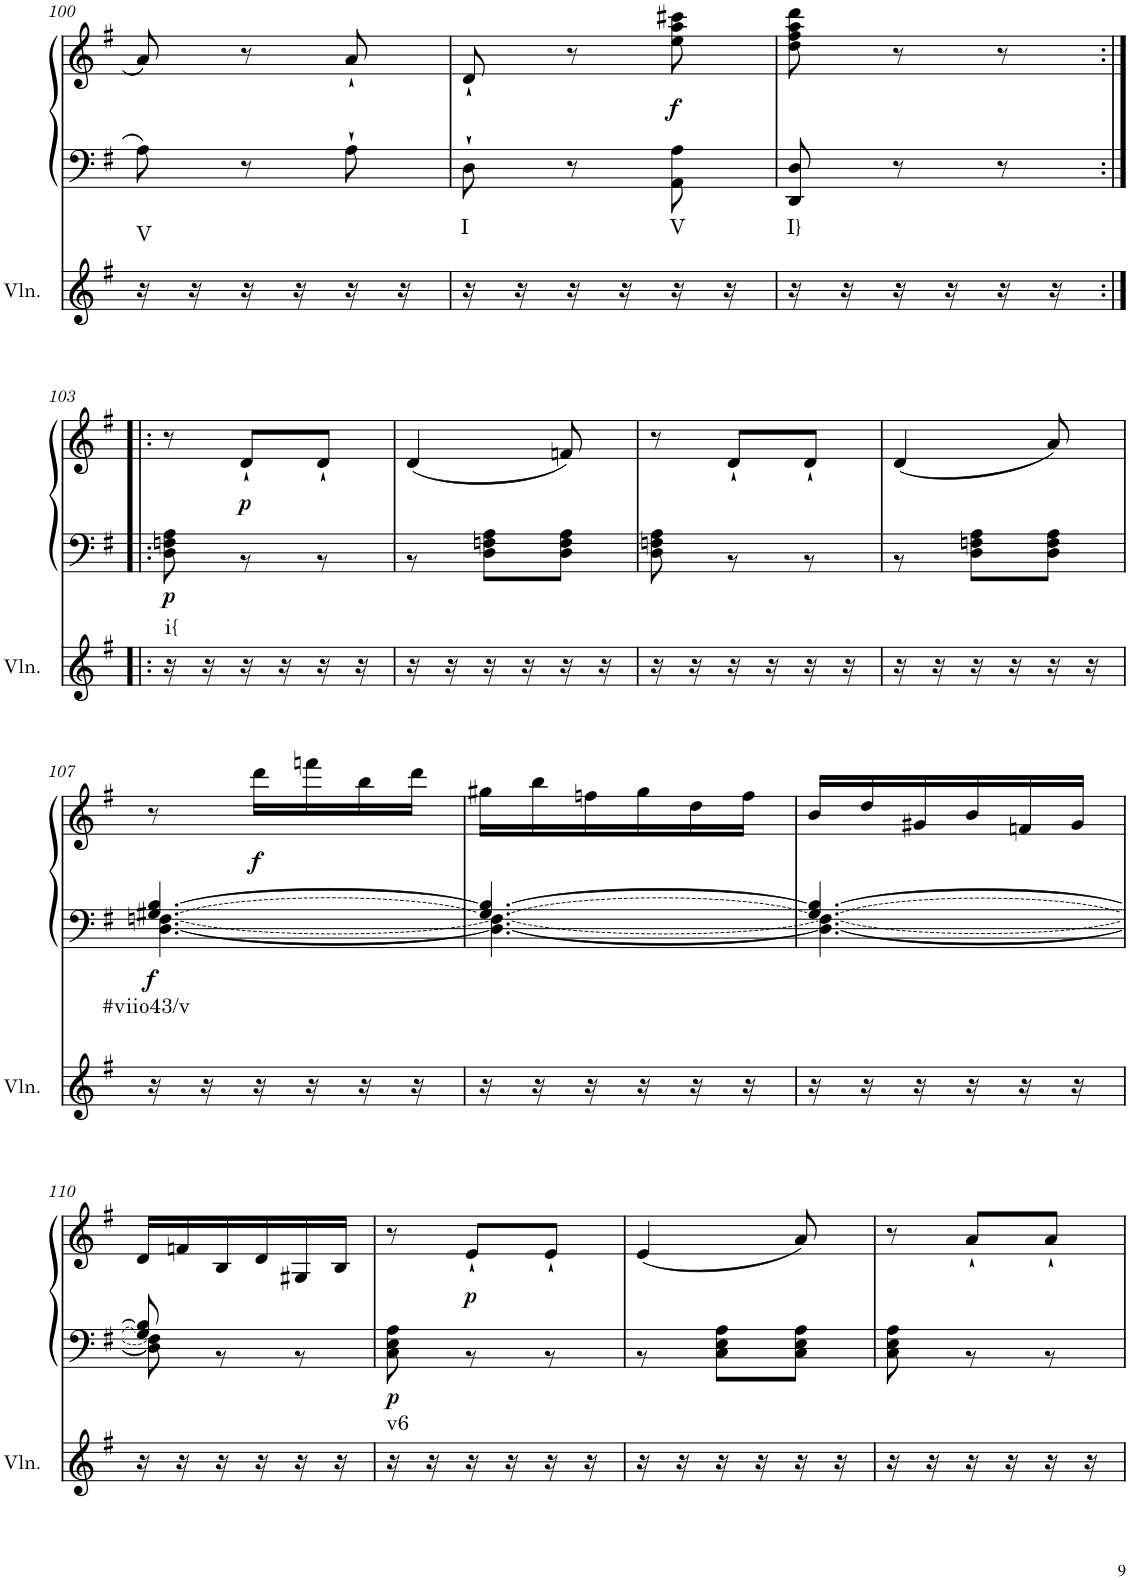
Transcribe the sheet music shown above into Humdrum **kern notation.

**kern	**harte	**kern	**kern	**dynam
*part2	*part2	*part1	*part1	*part1
*staff3	*	*staff2	*staff1	*staff1/2
*I"Violin	*	*I"Klavier linke Hand	*	*
*I'Vln.	*	*	*	*
!!LO:PB:g=z
*clefG2	*	*clefF4	*clefG2	*
*k[f#]	*	*k[f#]	*k[f#]	*
*M3/8	*	*M3/8	*M3/8	*
=100	=100	=100	=100	=100
!	!LO:H:kt=V	!	!	!
16r	N	8A\	8a/	.
16r	.	.	.	.
16r	.	8r	8r	.
16r	.	.	.	.
16r	.	8A`\	8a`/	.
16r	.	.	.	.
=101	=101	=101	=101	=101
!	!LO:H:kt=I	!	!	!
16r	N	8D`\	8d`/	.
16r	.	.	.	.
16r	.	8r	8r	.
16r	.	.	.	.
!	!LO:H:kt=V	!	!	!LO:DY:b
16r	N	8AA\ 8A\	8ee\ 8aa\ 8ccc#X\	f
16r	.	.	.	.
=102	=102	=102	=102	=102
!	!LO:H:kt=I}	!	!	!
16r	N	8DD/ 8D/	8dd\ 8ff#\ 8aa\ 8ddd\	.
16r	.	.	.	.
16r	.	8r	8r	.
16r	.	.	.	.
16r	.	8r	8r	.
16r	.	.	.	.
!!LO:LB:g=z
=103:|!|:	=103:|!|:	=103:|!|:	=103:|!|:	=103:|!|:
*	*	*^	*	*
!	!LO:H:kt=i{	!	!	!	!LO:DY:b=2
16r	N	4.ryy	8D\ 8Fn\ 8A\	8r	p
16r	.	.	.	.	.
!	!	!	!	!	!LO:DY:b
16r	.	.	8r	8d`/L	p
16r	.	.	.	.	.
16r	.	.	8r	8d`/J	.
16r	.	.	.	.	.
=104	=104	=104	=104	=104	=104
16r	.	4.ryy	8r	(4d/	.
16r	.	.	.	.	.
16r	.	.	8D\ 8Fn\ 8A\L	.	.
16r	.	.	.	.	.
16r	.	.	8D\ 8F\ 8A\J	8fn/)	.
16r	.	.	.	.	.
=105	=105	=105	=105	=105	=105
16r	.	4.ryy	8D\ 8Fn\ 8A\	8r	.
16r	.	.	.	.	.
16r	.	.	8r	8d`/L	.
16r	.	.	.	.	.
16r	.	.	8r	8d`/J	.
16r	.	.	.	.	.
=106	=106	=106	=106	=106	=106
16r	.	4.ryy	8r	(4d/	.
16r	.	.	.	.	.
16r	.	.	8D\ 8Fn\ 8A\L	.	.
16r	.	.	.	.	.
16r	.	.	8D\ 8F\ 8A\J	8a/)	.
16r	.	.	.	.	.
!!LO:LB:g=z
=107	=107	=107	=107	=107	=107
!	!LO:H:kt=#viio43/v	!LO:T:n=1:dash	!LO:T:n=2:dash	!	!LO:DY:b=2
16r	N	[4.G#X/ [4.B/	[4.D\ [4.Fn\	8r	f
16r	.	.	.	.	.
!	!	!	!	!	!LO:DY:b
16r	.	.	.	16ddd\LL	f
16r	.	.	.	16fffn\	.
16r	.	.	.	16bb\	.
16r	.	.	.	16ddd\JJ	.
=108	=108	=108	=108	=108	=108
16r	.	4.G#/_ 4.B/_	4.D\_ 4.F\_	16gg#X\LL	.
16r	.	.	.	16bb\	.
16r	.	.	.	16ffn\	.
16r	.	.	.	16gg#\	.
16r	.	.	.	16dd\	.
16r	.	.	.	16ff\JJ	.
=109	=109	=109	=109	=109	=109
16r	.	4.G#/_ 4.B/_	4.D\_ 4.F\_	16b/LL	.
16r	.	.	.	16dd/	.
16r	.	.	.	16g#X/	.
16r	.	.	.	16b/	.
16r	.	.	.	16fn/	.
16r	.	.	.	16g#/JJ	.
!!LO:LB:g=z
=110	=110	=110	=110	=110	=110
16r	.	8G#/] 8B/]	8D\] 8F\]	16d/LL	.
16r	.	.	.	16fn/	.
16r	.	8ryy	8r	16B/	.
16r	.	.	.	16d/	.
16r	.	8ryy	8r	16G#X/	.
16r	.	.	.	16B/JJ	.
=111	=111	=111	=111	=111	=111
!	!LO:H:kt=v6	!	!	!	!LO:DY:b=2
16r	N	4.ryy	8C\ 8E\ 8A\	8r	p
16r	.	.	.	.	.
!	!	!	!	!	!LO:DY:b
16r	.	.	8r	8e`/L	p
16r	.	.	.	.	.
16r	.	.	8r	8e`/J	.
16r	.	.	.	.	.
=112	=112	=112	=112	=112	=112
16r	.	4.ryy	8r	(4e/	.
16r	.	.	.	.	.
16r	.	.	8C\ 8E\ 8A\L	.	.
16r	.	.	.	.	.
16r	.	.	8C\ 8E\ 8A\J	8a/)	.
16r	.	.	.	.	.
=113	=113	=113	=113	=113	=113
16r	.	4.ryy	8C\ 8E\ 8A\	8r	.
16r	.	.	.	.	.
16r	.	.	8r	8a`/L	.
16r	.	.	.	.	.
16r	.	.	8r	8a`/J	.
16r	.	.	.	.	.
*	*	*v	*v	*	*
=	=	=	=	=
*-	*-	*-	*-	*-
